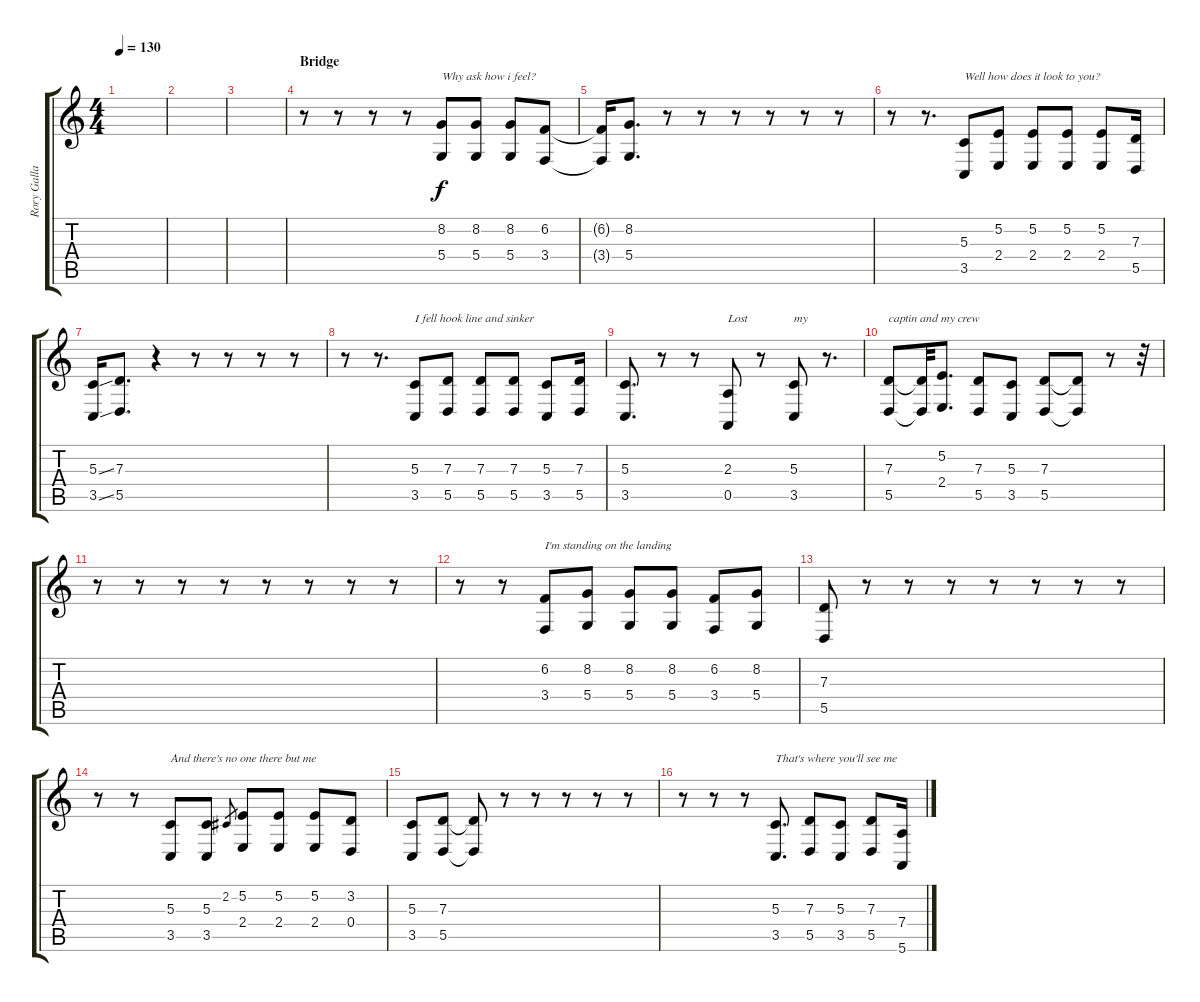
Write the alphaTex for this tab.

\track ("Rory Gallagher Vocals" "Rory Galla") {instrument sopranosax}
\staff {score tabs}
\tuning (E4 B3 G3 D3 A2 E2) {hide}
\ts (4 4)
\tempo 130
\clef g2
\ks c
|
|
|
\section ("" "Bridge")
r.8 r.8 r.8 r.8 (8.2 5.4).8{txt "Why ask how i feel?"} (8.2 5.4).8 (8.2 5.4).8 (6.2 3.4).8 |
(6.2{t} 3.4{t}).16 (8.2 5.4).8{d} r.8 r.8 r.8 r.8 r.8 r.8 |
r.8 r.8{d} (5.3 3.5).8{txt "Well how does it look to you?"} (5.2 2.4).8 (5.2 2.4).8 (5.2 2.4).8 (5.2 2.4).8 (7.3 5.5).16 |
(5.3{ss} 3.5{ss}).16 (7.3 5.5).8{d} r.4 r.8 r.8 r.8 r.8 |
r.8 r.8{d} (5.3 3.5).8{txt "I fell hook line and sinker"} (7.3 5.5).8 (7.3 5.5).8 (7.3 5.5).8 (5.3 3.5).8 (7.3 5.5).16 |
(5.3 3.5).8{d} r.8 r.8 (2.3 0.5).8{txt "Lost"} r.8 (5.3 3.5).8{txt "my"} r.8{d} |
(7.3 5.5).8{txt "captin and my crew"} (7.3{t} 5.5{t}).32 (5.2 2.4).8{d} (7.3 5.5).8 (5.3 3.5).8 (7.3 5.5).8 (7.3{t} 5.5{t}).8 r.8 r.32 |
r.8 r.8 r.8 r.8 r.8 r.8 r.8 r.8 |
r.8 r.8 (6.2 3.4).8{txt "I'm standing on the landing"} (8.2 5.4).8 (8.2 5.4).8 (8.2 5.4).8 (6.2 3.4).8 (8.2 5.4).8 |
(7.3 5.5).8 r.8 r.8 r.8 r.8 r.8 r.8 r.8 |
r.8 r.8 (5.3 3.5).8{txt "And there's no one there but me"} (5.3 3.5).8 2.2.8{gr} (5.2 2.4).8 (5.2 2.4).8 (5.2 2.4).8 (3.2 0.4).8 |
(5.3 3.5).8 (7.3 5.5).8 (7.3{t} 5.5{t}).8 r.8 r.8 r.8 r.8 r.8 |
r.8 r.8 r.8 (5.3 3.5).8{d txt "That's where you'll see me"} (7.3 5.5).8 (5.3 3.5).8 (7.3 5.5).8 (7.4 5.6).16
